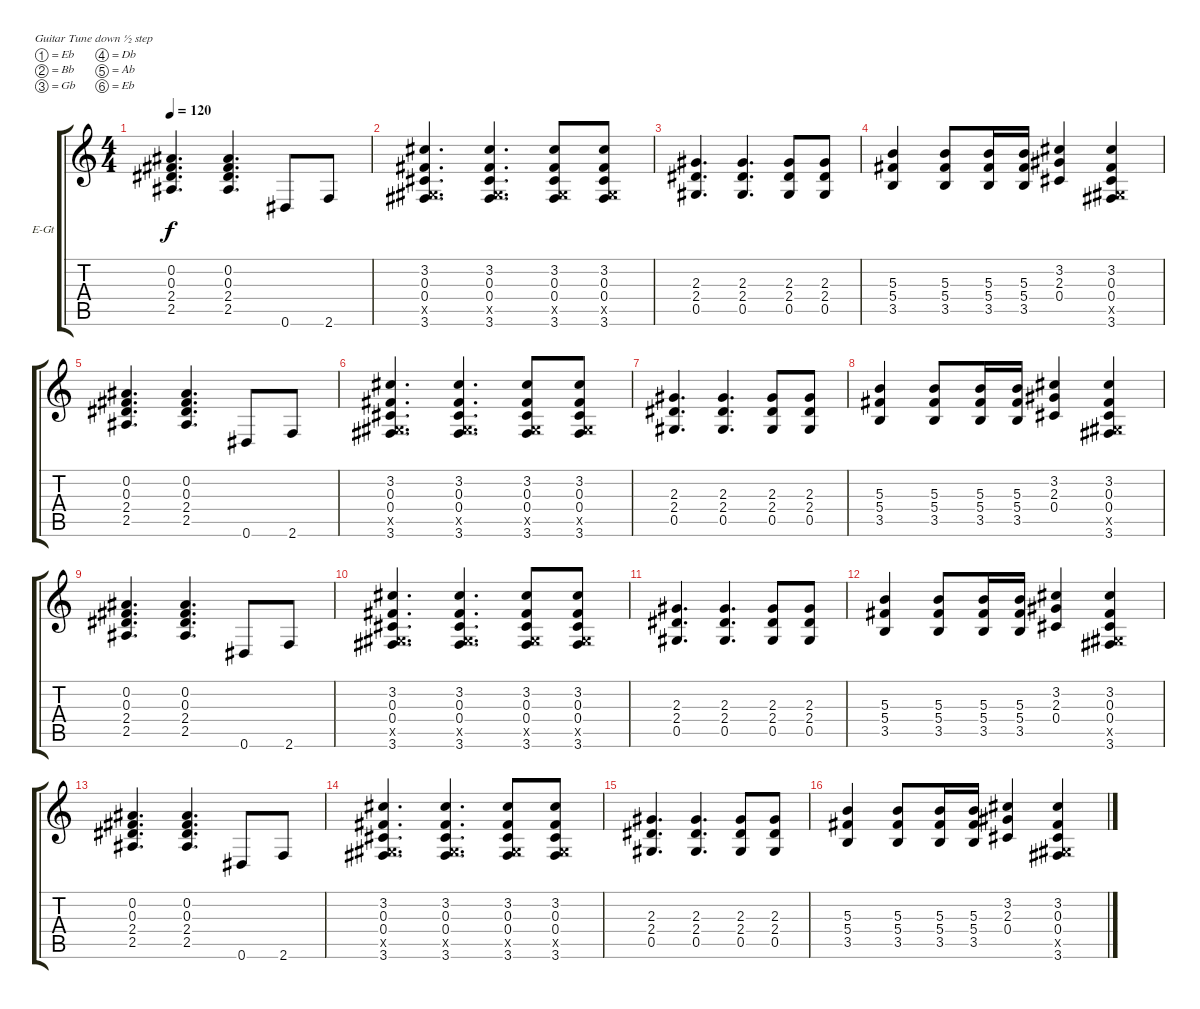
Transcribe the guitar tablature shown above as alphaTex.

\bracketExtendMode groupsimilarinstruments
\firstSystemTrackNameOrientation horizontal
\otherSystemsTrackNameOrientation horizontal
\track ("Gtr 2" "E-Gt") {instrument electricguitarclean}
\staff {score tabs}
\tuning (Eb4 Bb3 Gb3 Db3 Ab2 Eb2)
\ts (4 4)
\tempo 120
\clef g2
\ks c
(0.2 0.3 2.4 2.5).4{d dy f} (0.2 0.3 2.4 2.5).4{d} 0.6.8 2.6.8 |
(3.2 0.3 0.4 0.5{x} 3.6).4{d} (3.2 0.3 0.4 0.5{x} 3.6).4{d} (3.2 0.3 0.4 0.5{x} 3.6).8 (3.2 0.3 0.4 0.5{x} 3.6).8 |
(2.3 2.4 0.5).4{d} (2.3 2.4 0.5).4{d} (2.3 2.4 0.5).8 (2.3 2.4 0.5).8 |
(5.3 5.4 3.5).4 (5.3 5.4 3.5).8 (5.3 5.4 3.5).16 (5.3 5.4 3.5).16 (3.2 2.3 0.4).4 (3.2 0.3 0.4 0.5{x} 3.6).4 |
(0.2 0.3 2.4 2.5).4{d} (0.2 0.3 2.4 2.5).4{d} 0.6.8 2.6.8 |
(3.2 0.3 0.4 0.5{x} 3.6).4{d} (3.2 0.3 0.4 0.5{x} 3.6).4{d} (3.2 0.3 0.4 0.5{x} 3.6).8 (3.2 0.3 0.4 0.5{x} 3.6).8 |
(2.3 2.4 0.5).4{d} (2.3 2.4 0.5).4{d} (2.3 2.4 0.5).8 (2.3 2.4 0.5).8 |
(5.3 5.4 3.5).4 (5.3 5.4 3.5).8 (5.3 5.4 3.5).16 (5.3 5.4 3.5).16 (3.2 2.3 0.4).4 (3.2 0.3 0.4 0.5{x} 3.6).4 |
(0.2 0.3 2.4 2.5).4{d} (0.2 0.3 2.4 2.5).4{d} 0.6.8 2.6.8 |
(3.2 0.3 0.4 0.5{x} 3.6).4{d} (3.2 0.3 0.4 0.5{x} 3.6).4{d} (3.2 0.3 0.4 0.5{x} 3.6).8 (3.2 0.3 0.4 0.5{x} 3.6).8 |
(2.3 2.4 0.5).4{d} (2.3 2.4 0.5).4{d} (2.3 2.4 0.5).8 (2.3 2.4 0.5).8 |
(5.3 5.4 3.5).4 (5.3 5.4 3.5).8 (5.3 5.4 3.5).16 (5.3 5.4 3.5).16 (3.2 2.3 0.4).4 (3.2 0.3 0.4 0.5{x} 3.6).4 |
(0.2 0.3 2.4 2.5).4{d} (0.2 0.3 2.4 2.5).4{d} 0.6.8 2.6.8 |
(3.2 0.3 0.4 0.5{x} 3.6).4{d} (3.2 0.3 0.4 0.5{x} 3.6).4{d} (3.2 0.3 0.4 0.5{x} 3.6).8 (3.2 0.3 0.4 0.5{x} 3.6).8 |
(2.3 2.4 0.5).4{d} (2.3 2.4 0.5).4{d} (2.3 2.4 0.5).8 (2.3 2.4 0.5).8 |
(5.3 5.4 3.5).4 (5.3 5.4 3.5).8 (5.3 5.4 3.5).16 (5.3 5.4 3.5).16 (3.2 2.3 0.4).4 (3.2 0.3 0.4 0.5{x} 3.6).4
